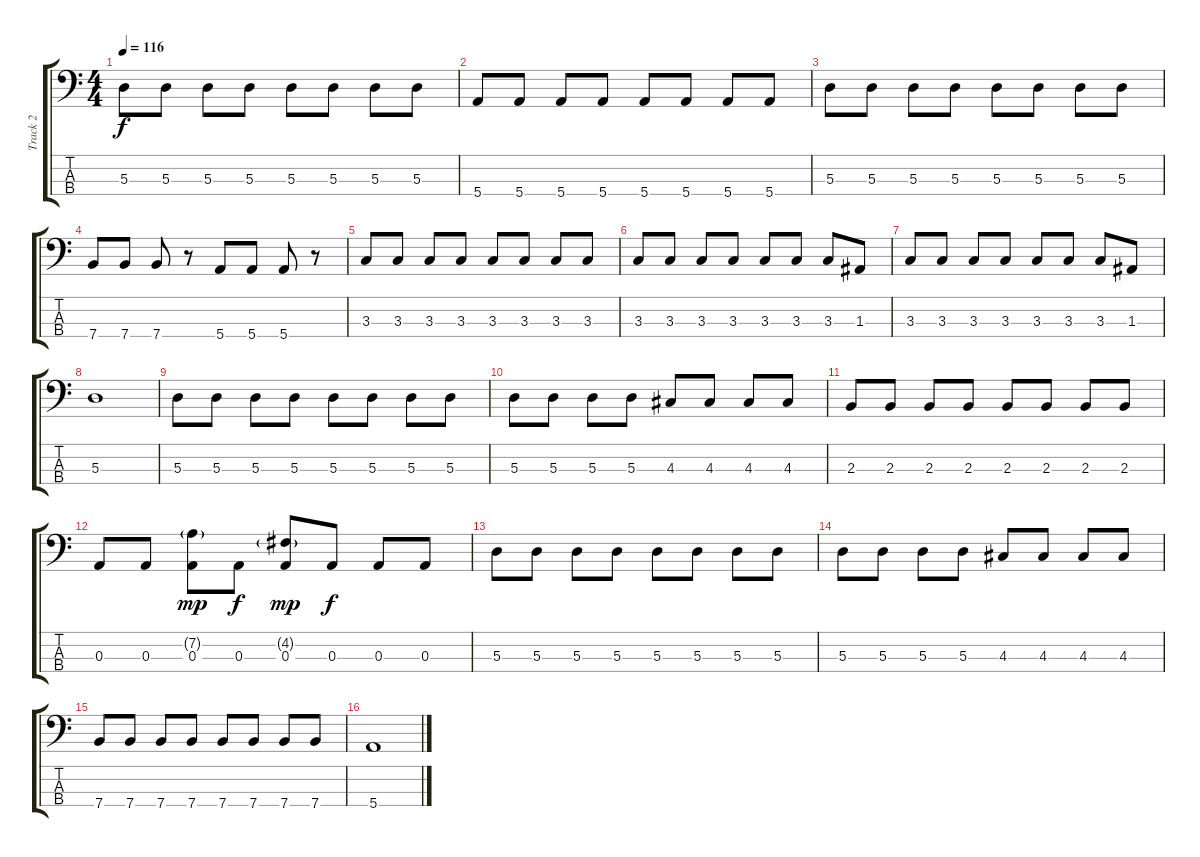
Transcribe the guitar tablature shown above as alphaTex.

\track ("Track 2" "Track 2") {instrument electricbasspick}
\staff {score tabs}
\tuning (G2 D2 A1 E1) {hide}
\ts (4 4)
\tempo 116
\clef f4
\ks c
5.3.8{dy f} 5.3.8 5.3.8 5.3.8 5.3.8 5.3.8 5.3.8 5.3.8 |
5.4.8 5.4.8 5.4.8 5.4.8 5.4.8 5.4.8 5.4.8 5.4.8 |
5.3.8 5.3.8 5.3.8 5.3.8 5.3.8 5.3.8 5.3.8 5.3.8 |
7.4.8 7.4.8 7.4.8 r.8 5.4.8 5.4.8 5.4.8 r.8 |
3.3.8 3.3.8 3.3.8 3.3.8 3.3.8 3.3.8 3.3.8 3.3.8 |
3.3.8 3.3.8 3.3.8 3.3.8 3.3.8 3.3.8 3.3.8 1.3.8 |
3.3.8 3.3.8 3.3.8 3.3.8 3.3.8 3.3.8 3.3.8 1.3.8 |
5.3.1 |
5.3.8 5.3.8 5.3.8 5.3.8 5.3.8 5.3.8 5.3.8 5.3.8 |
5.3.8 5.3.8 5.3.8 5.3.8 4.3.8 4.3.8 4.3.8 4.3.8 |
2.3.8 2.3.8 2.3.8 2.3.8 2.3.8 2.3.8 2.3.8 2.3.8 |
0.3.8 0.3.8 (7.2{g} 0.3).8{dy mp} 0.3.8{dy f} (4.2{g} 0.3).8{dy mp} 0.3.8{dy f} 0.3.8 0.3.8 |
5.3.8 5.3.8 5.3.8 5.3.8 5.3.8 5.3.8 5.3.8 5.3.8 |
5.3.8 5.3.8 5.3.8 5.3.8 4.3.8 4.3.8 4.3.8 4.3.8 |
7.4.8 7.4.8 7.4.8 7.4.8 7.4.8 7.4.8 7.4.8 7.4.8 |
5.4.1
